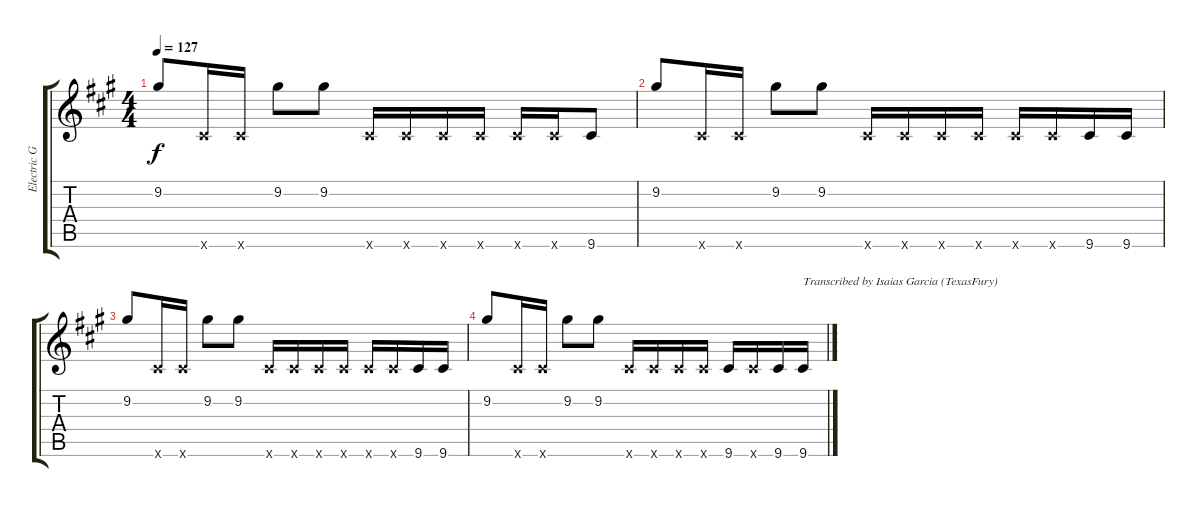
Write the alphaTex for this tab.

\track ("Electric Guitar" "Electric G") {instrument overdrivenguitar}
\staff {score tabs}
\tuning (E4 B3 G3 D3 A2 E2) {hide}
\ts (4 4)
\tempo 127
\clef g2
\ks a
9.2.8{dy f} 9.6{x}.16 9.6{x}.16 9.2.8 9.2.8 9.6{x}.16 9.6{x}.16 9.6{x}.16 9.6{x}.16 9.6{x}.16 9.6{x}.16 9.6.8 |
9.2.8 9.6{x}.16 9.6{x}.16 9.2.8 9.2.8 9.6{x}.16 9.6{x}.16 9.6{x}.16 9.6{x}.16 9.6{x}.16 9.6{x}.16 9.6.16 9.6.16 |
9.2.8 9.6{x}.16 9.6{x}.16 9.2.8 9.2.8 9.6{x}.16 9.6{x}.16 9.6{x}.16 9.6{x}.16 9.6{x}.16 9.6{x}.16 9.6.16 9.6.16 |
9.2.8 9.6{x}.16 9.6{x}.16 9.2.8 9.2.8 9.6{x}.16 9.6{x}.16 9.6{x}.16 9.6{x}.16 9.6.16 9.6{x}.16 9.6.16 9.6.16{txt "Transcribed by Isaias Garcia (TexasFury)"}
